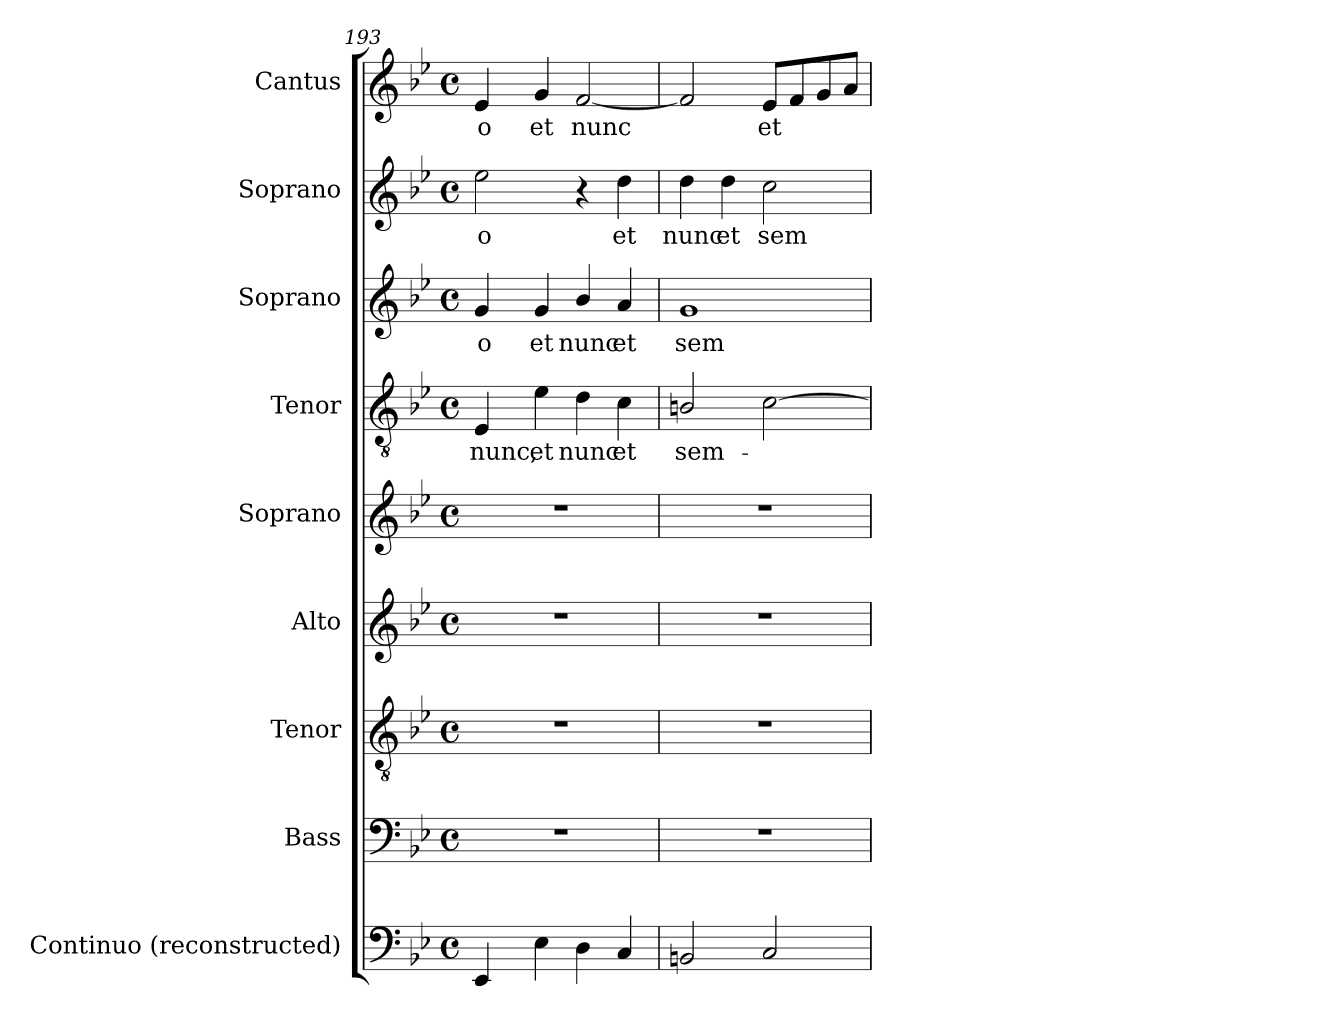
**kern	**kern	**kern	**kern	**kern	**kern	**text	**kern	**text	**kern	**text	**kern	**text
*part9	*part8	*part7	*part6	*part5	*part4	*part4	*part3	*part3	*part2	*part2	*part1	*part1
*staff9	*staff8	*staff7	*staff6	*staff5	*staff4	*staff4	*staff3	*staff3	*staff2	*staff2	*staff1	*staff1
*I"Continuo (reconstructed)	*I"Bass	*I"Tenor	*I"Alto	*I"Soprano	*I"Tenor	*	*I"Soprano	*	*I"Soprano	*	*I"Cantus	*
*I'Cont.	*I'B.	*I'T.	*I'A.	*I'S.	*I'T.	*	*I'S.	*	*I'S.	*	*	*
*clefF4	*clefF4	*clefGv2	*clefG2	*clefG2	*clefGv2	*	*clefG2	*	*clefG2	*	*clefG2	*
*	*	*ITrd7c12	*	*	*ITrd7c12	*	*	*	*	*	*	*
*k[b-e-]	*k[b-e-]	*k[b-e-]	*k[b-e-]	*k[b-e-]	*k[b-e-]	*	*k[b-e-]	*	*k[b-e-]	*	*k[b-e-]	*
*g:	*g:	*g:	*g:	*g:	*g:	*	*g:	*	*g:	*	*g:	*
*M4/4	*M4/4	*M4/4	*M4/4	*M4/4	*M4/4	*	*M4/4	*	*M4/4	*	*M4/4	*
*met(c)	*met(c)	*met(c)	*met(c)	*met(c)	*met(c)	*	*met(c)	*	*met(c)	*	*met(c)	*
=193	=193	=193	=193	=193	=193	=193	=193	=193	=193	=193	=193	=193
!	!	!	!	!	!	!LO:LY:b:color=#000000	!	!	!	!	!	!
!	!	!	!	!	!	!	!	!LO:LY:b:color=#000000	!	!	!	!
!	!	!	!	!	!	!	!	!	!	!LO:LY:b:color=#000000	!	!
!	!	!	!	!	!	!	!	!	!	!	!	!LO:LY:b:color=#000000
4EE-i/	1r	1r	1r	1r	4EE-i/	nunc,	4gi/	-o	2ee-i\	-o	4e-i/	-o
!	!	!	!	!	!	!LO:LY:b:color=#000000	!	!	!	!	!	!
!	!	!	!	!	!	!	!	!LO:LY:b:color=#000000	!	!	!	!
!	!	!	!	!	!	!	!	!	!	!	!	!LO:LY:b:color=#000000
4E-i\	.	.	.	.	4E-i\	et	4gi/	et	.	.	4gi/	et
!	!	!	!	!	!	!LO:LY:b:color=#000000	!	!	!	!	!	!
!	!	!	!	!	!	!	!	!LO:LY:b:color=#000000	!	!	!	!
!	!	!	!	!	!	!	!	!	!	!	!	!LO:LY:b:color=#000000
4Di\	.	.	.	.	4Di\	nunc	4b-i/	nunc	4r	.	[2fi/	nunc
!	!	!	!	!	!	!LO:LY:b:color=#000000	!	!	!	!	!	!
!	!	!	!	!	!	!	!	!LO:LY:b:color=#000000	!	!	!	!
!	!	!	!	!	!	!	!	!	!	!LO:LY:b:color=#000000	!	!
4Ci/	.	.	.	.	4Ci\	et	4ai/	et	4ddi\	et	.	.
=194	=194	=194	=194	=194	=194	=194	=194	=194	=194	=194	=194	=194
!	!	!	!	!	!	!LO:LY:b:color=#000000	!	!	!	!	!	!
!	!	!	!	!	!	!	!	!LO:LY:b:color=#000000	!	!	!	!
!	!	!	!	!	!	!	!	!	!	!LO:LY:b:color=#000000	!	!
2BBni/	1r	1r	1r	1r	2BBni/	sem-	1gi	sem-	4ddi\	nunc	2fi/]	.
!	!	!	!	!	!	!	!	!	!	!LO:LY:b:color=#000000	!	!
.	.	.	.	.	.	.	.	.	4ddi\	et	.	.
!	!	!	!	!	!	!	!	!	!	!LO:LY:b:color=#000000	!	!
!	!	!	!	!	!	!	!	!	!	!	!	!LO:LY:b:color=#000000
2Ci/	.	.	.	.	[2Ci\	.	.	.	2cci\	sem-	8e-i/L	et
.	.	.	.	.	.	.	.	.	.	.	8fi/	.
.	.	.	.	.	.	.	.	.	.	.	8gi/	.
.	.	.	.	.	.	.	.	.	.	.	8ai/J	.
=	=	=	=	=	=	=	=	=	=	=	=	=
*-	*-	*-	*-	*-	*-	*-	*-	*-	*-	*-	*-	*-
